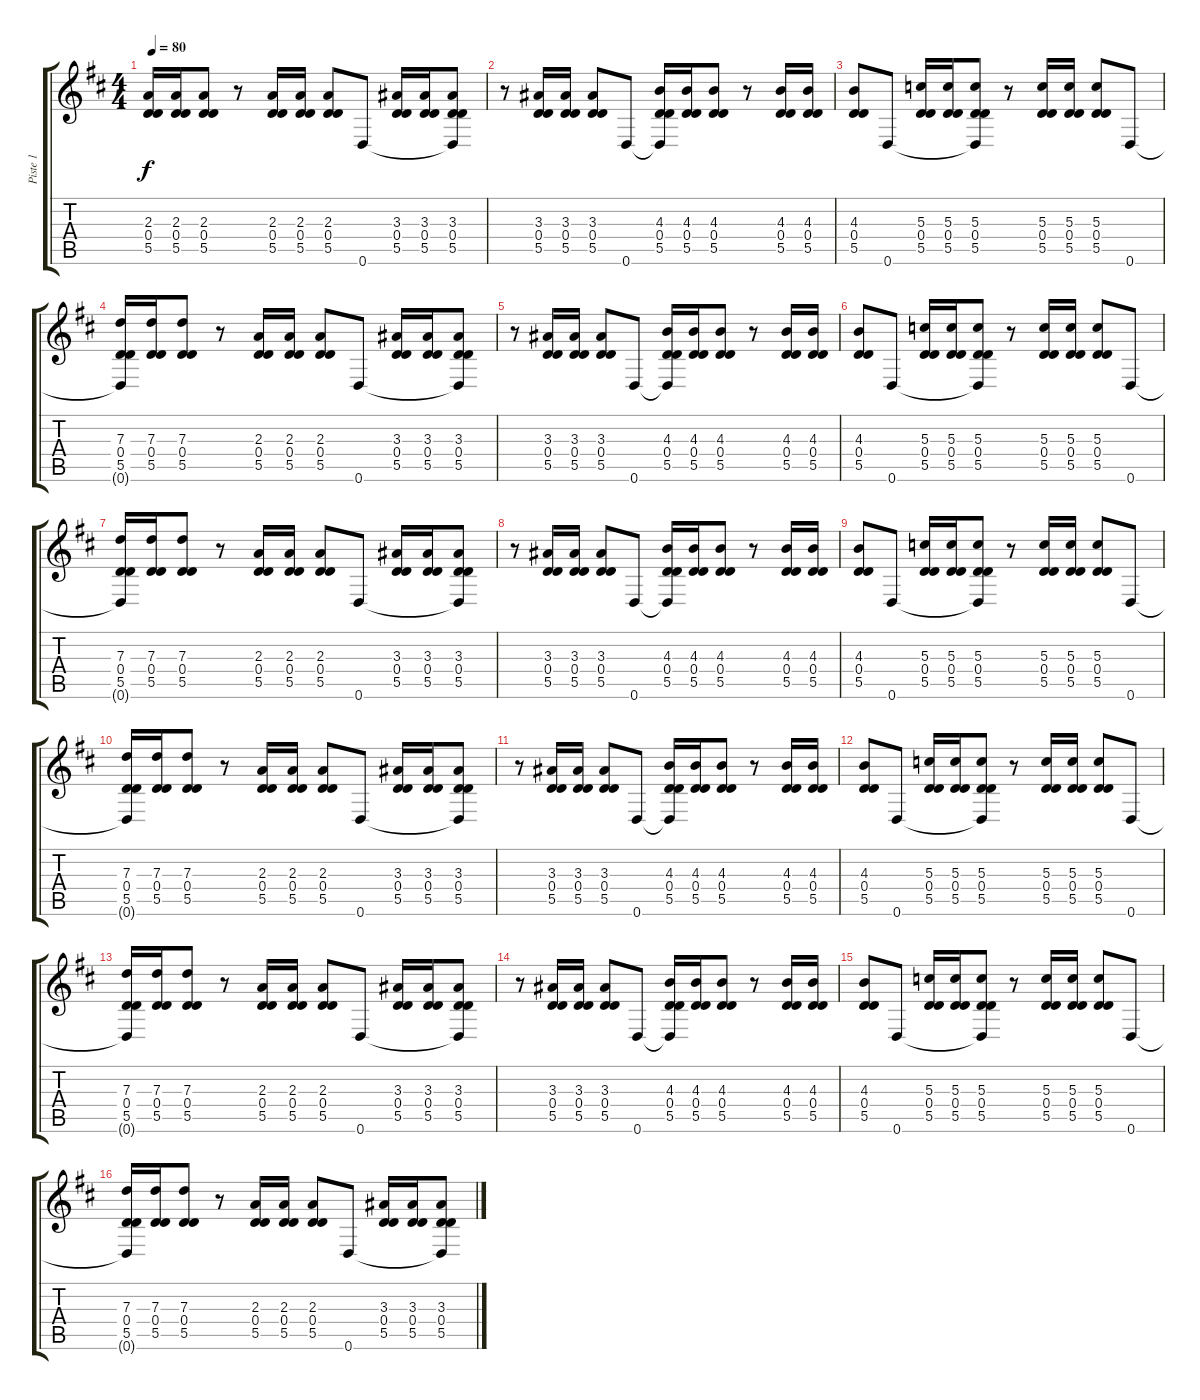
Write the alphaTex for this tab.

\track ("Piste 1" "Piste 1") {instrument overdrivenguitar}
\staff {score tabs}
\tuning (D4 A3 G3 D3 A2 D2) {hide}
\ts (4 4)
\tempo 80
\clef g2
\ks d
(2.3 0.4 5.5).16{dy f instrument overdrivenguitar} (2.3 0.4 5.5).16 (2.3 0.4 5.5).8 r.8 (2.3 0.4 5.5).16 (2.3 0.4 5.5).16 (2.3 0.4 5.5).8 0.6.8 (3.3 0.4 5.5).16 (3.3 0.4 5.5).16 (3.3 0.4 5.5 0.6{t}).8 |
r.8 (3.3 0.4 5.5).16 (3.3 0.4 5.5).16 (3.3 0.4 5.5).8 0.6.8 (4.3 0.4 5.5 0.6{t}).16 (4.3 0.4 5.5).16 (4.3 0.4 5.5).8 r.8 (4.3 0.4 5.5).16 (4.3 0.4 5.5).16 |
(4.3 0.4 5.5).8 0.6.8 (5.3 0.4 5.5).16 (5.3 0.4 5.5).16 (5.3 0.4 5.5 0.6{t}).8 r.8 (5.3 0.4 5.5).16 (5.3 0.4 5.5).16 (5.3 0.4 5.5).8 0.6.8 |
(7.3 0.4 5.5 0.6{t}).16 (7.3 0.4 5.5).16 (7.3 0.4 5.5).8 r.8 (2.3 0.4 5.5).16 (2.3 0.4 5.5).16 (2.3 0.4 5.5).8 0.6.8 (3.3 0.4 5.5).16 (3.3 0.4 5.5).16 (3.3 0.4 5.5 0.6{t}).8 |
r.8 (3.3 0.4 5.5).16 (3.3 0.4 5.5).16 (3.3 0.4 5.5).8 0.6.8 (4.3 0.4 5.5 0.6{t}).16 (4.3 0.4 5.5).16 (4.3 0.4 5.5).8 r.8 (4.3 0.4 5.5).16 (4.3 0.4 5.5).16 |
(4.3 0.4 5.5).8 0.6.8 (5.3 0.4 5.5).16 (5.3 0.4 5.5).16 (5.3 0.4 5.5 0.6{t}).8 r.8 (5.3 0.4 5.5).16 (5.3 0.4 5.5).16 (5.3 0.4 5.5).8 0.6.8 |
(7.3 0.4 5.5 0.6{t}).16 (7.3 0.4 5.5).16 (7.3 0.4 5.5).8 r.8 (2.3 0.4 5.5).16 (2.3 0.4 5.5).16 (2.3 0.4 5.5).8 0.6.8 (3.3 0.4 5.5).16 (3.3 0.4 5.5).16 (3.3 0.4 5.5 0.6{t}).8 |
r.8 (3.3 0.4 5.5).16 (3.3 0.4 5.5).16 (3.3 0.4 5.5).8 0.6.8 (4.3 0.4 5.5 0.6{t}).16 (4.3 0.4 5.5).16 (4.3 0.4 5.5).8 r.8 (4.3 0.4 5.5).16 (4.3 0.4 5.5).16 |
(4.3 0.4 5.5).8 0.6.8 (5.3 0.4 5.5).16 (5.3 0.4 5.5).16 (5.3 0.4 5.5 0.6{t}).8 r.8 (5.3 0.4 5.5).16 (5.3 0.4 5.5).16 (5.3 0.4 5.5).8 0.6.8 |
(7.3 0.4 5.5 0.6{t}).16 (7.3 0.4 5.5).16 (7.3 0.4 5.5).8 r.8 (2.3 0.4 5.5).16 (2.3 0.4 5.5).16 (2.3 0.4 5.5).8 0.6.8 (3.3 0.4 5.5).16 (3.3 0.4 5.5).16 (3.3 0.4 5.5 0.6{t}).8 |
r.8 (3.3 0.4 5.5).16 (3.3 0.4 5.5).16 (3.3 0.4 5.5).8 0.6.8 (4.3 0.4 5.5 0.6{t}).16 (4.3 0.4 5.5).16 (4.3 0.4 5.5).8 r.8 (4.3 0.4 5.5).16 (4.3 0.4 5.5).16 |
(4.3 0.4 5.5).8 0.6.8 (5.3 0.4 5.5).16 (5.3 0.4 5.5).16 (5.3 0.4 5.5 0.6{t}).8 r.8 (5.3 0.4 5.5).16 (5.3 0.4 5.5).16 (5.3 0.4 5.5).8 0.6.8 |
(7.3 0.4 5.5 0.6{t}).16 (7.3 0.4 5.5).16 (7.3 0.4 5.5).8 r.8 (2.3 0.4 5.5).16 (2.3 0.4 5.5).16 (2.3 0.4 5.5).8 0.6.8 (3.3 0.4 5.5).16 (3.3 0.4 5.5).16 (3.3 0.4 5.5 0.6{t}).8 |
r.8 (3.3 0.4 5.5).16 (3.3 0.4 5.5).16 (3.3 0.4 5.5).8 0.6.8 (4.3 0.4 5.5 0.6{t}).16 (4.3 0.4 5.5).16 (4.3 0.4 5.5).8 r.8 (4.3 0.4 5.5).16 (4.3 0.4 5.5).16 |
(4.3 0.4 5.5).8 0.6.8 (5.3 0.4 5.5).16 (5.3 0.4 5.5).16 (5.3 0.4 5.5 0.6{t}).8 r.8 (5.3 0.4 5.5).16 (5.3 0.4 5.5).16 (5.3 0.4 5.5).8 0.6.8 |
(7.3 0.4 5.5 0.6{t}).16 (7.3 0.4 5.5).16 (7.3 0.4 5.5).8 r.8 (2.3 0.4 5.5).16 (2.3 0.4 5.5).16 (2.3 0.4 5.5).8 0.6.8 (3.3 0.4 5.5).16 (3.3 0.4 5.5).16 (3.3 0.4 5.5 0.6{t}).8
